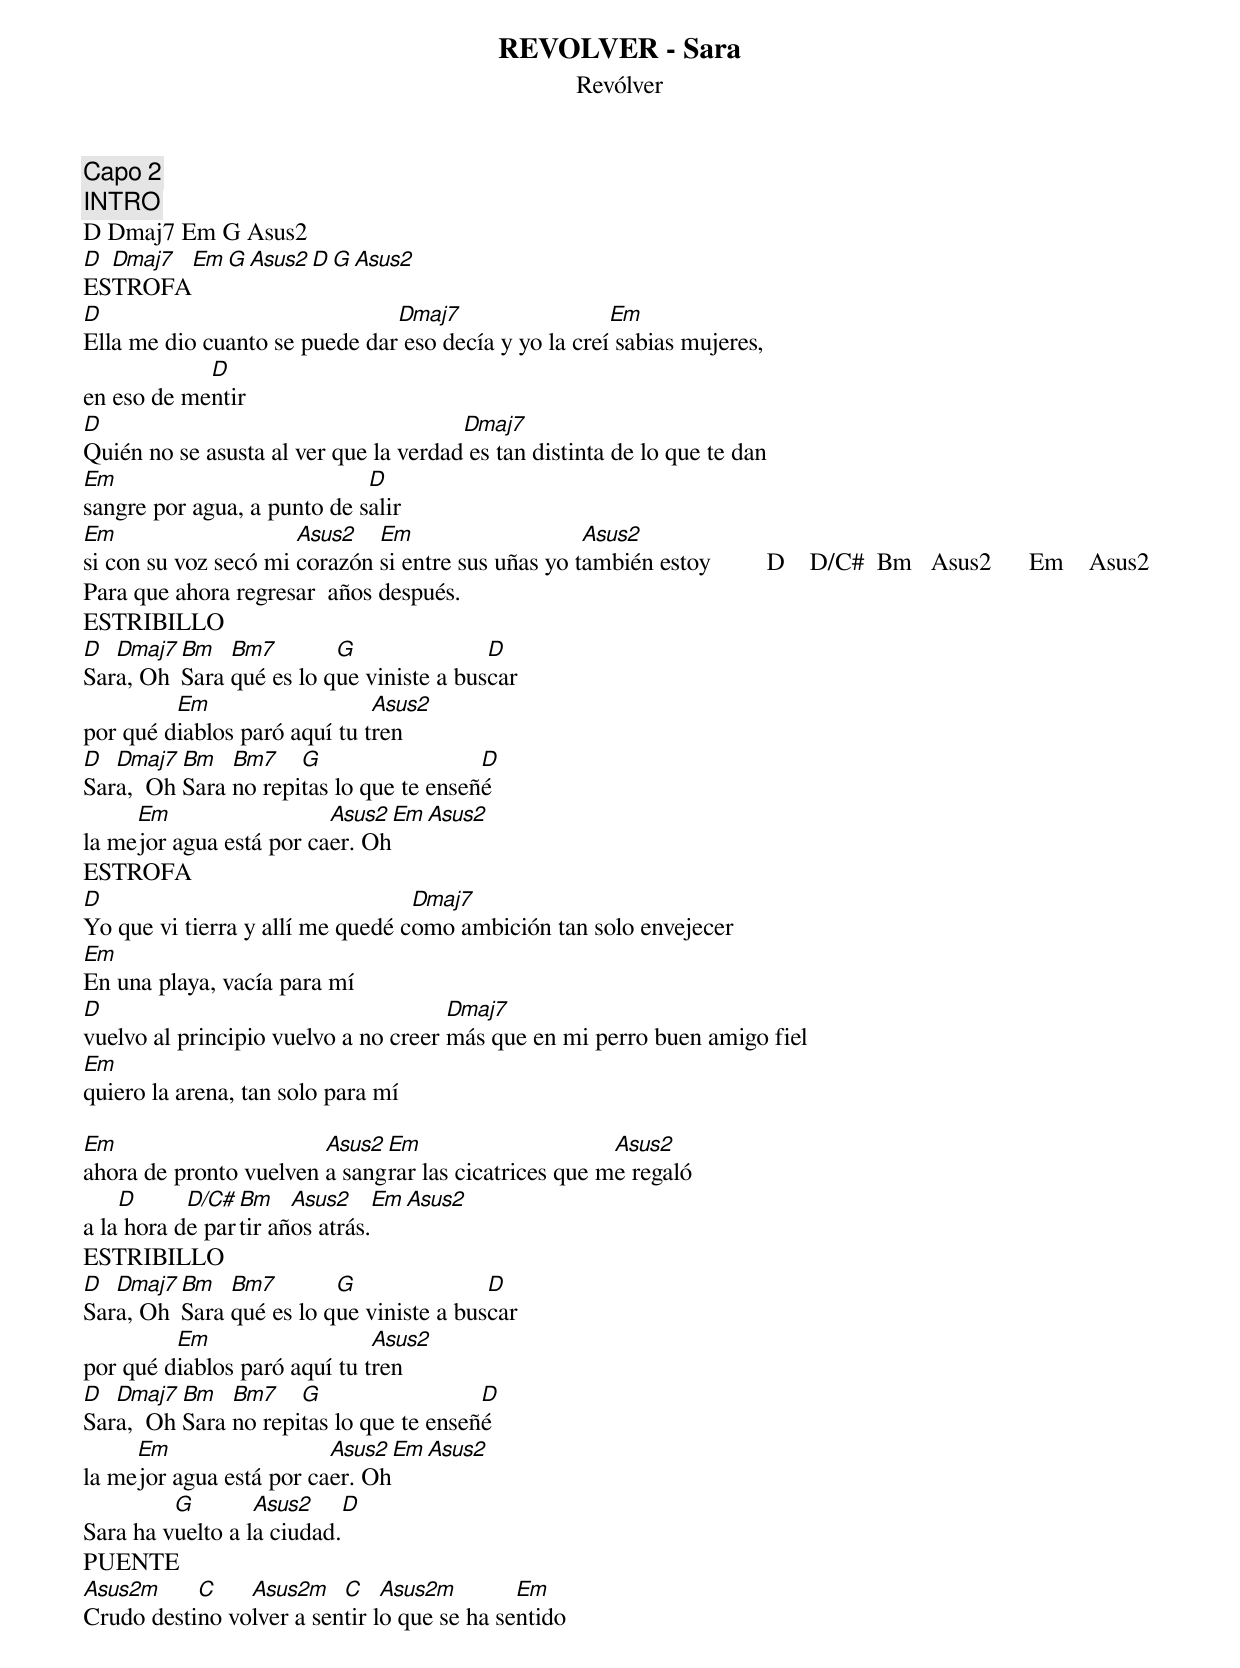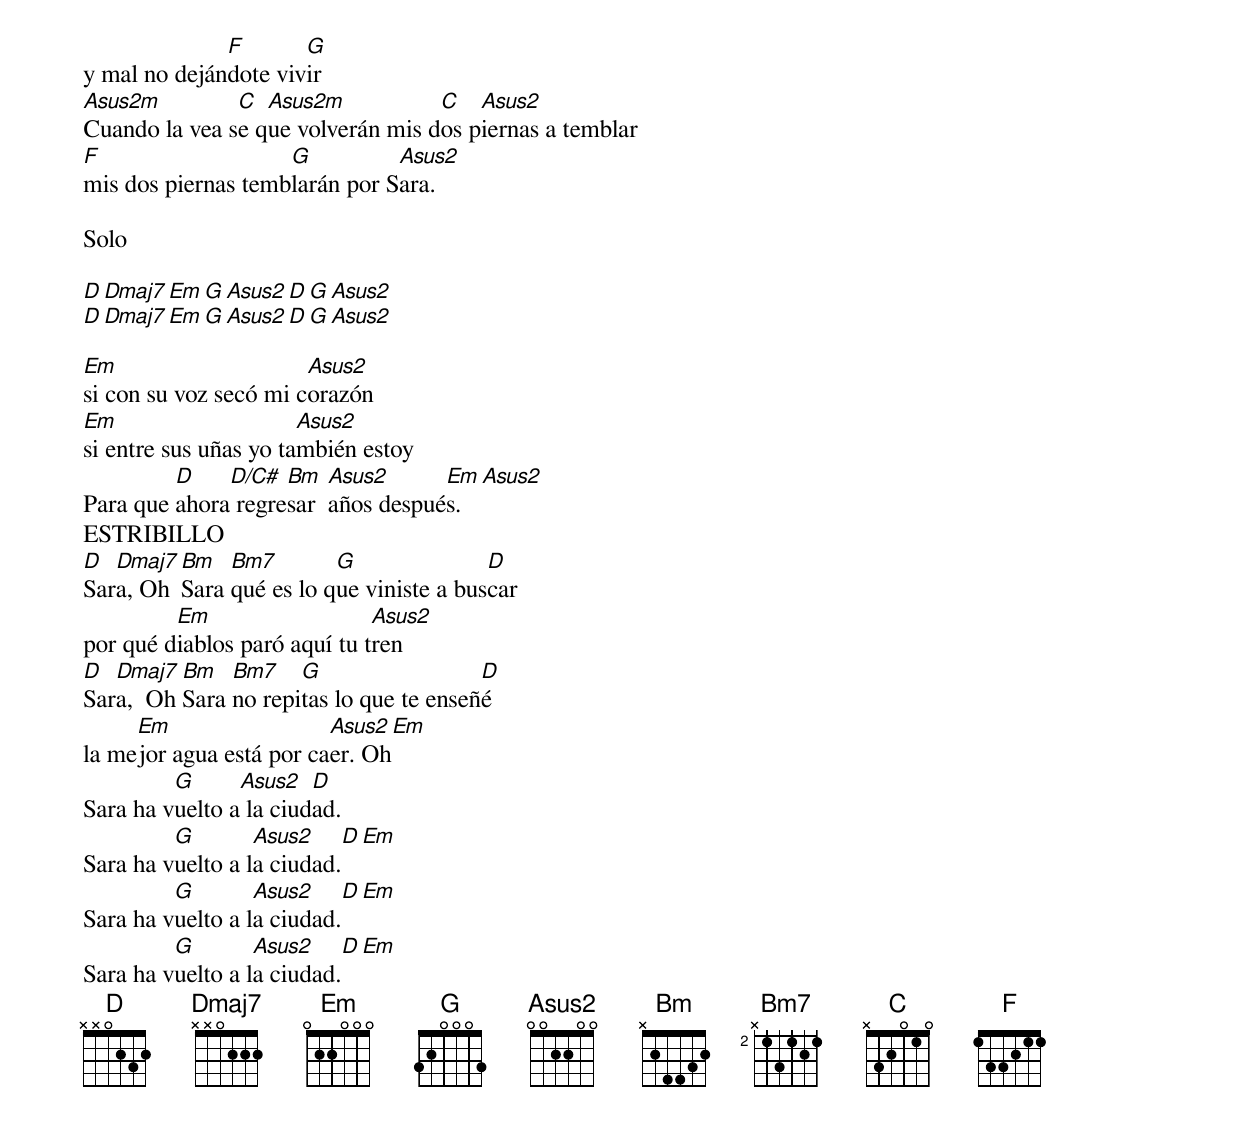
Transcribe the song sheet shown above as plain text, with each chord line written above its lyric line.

REVOLVER - Sara
Revólver
Capo 2
INTRO
D Dmaj7 Em G Asus2
D Dmaj7 Em G Asus2 D G Asus2
ESTROFA
D                              Dmaj7                  Em
Ella me dio cuanto se puede dar eso decía y yo la creí sabias mujeres,
            D
en eso de mentir
D                                      Dmaj7
Quién no se asusta al ver que la verdad es tan distinta de lo que te dan
Em                           D
sangre por agua, a punto de salir
Em                    Asus2   Em                    Asus2
si con su voz secó mi corazón si entre sus uñas yo también estoy         D    D/C#  Bm   Asus2      Em    Asus2
Para que ahora regresar  años después.
ESTRIBILLO
D  Dmaj7 Bm   Bm7        G               D
Sara, Oh Sara qué es lo que viniste a buscar
         Em                   Asus2
por qué diablos paró aquí tu tren
D  Dmaj7  Bm   Bm7    G                  D
Sara,  Oh Sara no repitas lo que te enseñé
     Em                  Asus2     Em   Asus2
la mejor agua está por caer. Oh
ESTROFA
D                                 Dmaj7
Yo que vi tierra y allí me quedé como ambición tan solo envejecer
Em
En una playa, vacía para mí
D                                     Dmaj7
vuelvo al principio vuelvo a no creer más que en mi perro buen amigo fiel
Em
quiero la arena, tan solo para mí

Em                      Asus2 Em                      Asus2
ahora de pronto vuelven a sangrar las cicatrices que me regaló
    D      D/C# Bm    Asus2    Em    Asus2
a la hora de partir años atrás.
ESTRIBILLO
D  Dmaj7 Bm   Bm7        G               D
Sara, Oh Sara qué es lo que viniste a buscar
         Em                   Asus2
por qué diablos paró aquí tu tren
D  Dmaj7  Bm   Bm7    G                  D
Sara,  Oh Sara no repitas lo que te enseñé
     Em                  Asus2     Em   Asus2
la mejor agua está por caer. Oh
         G        Asus2     D
Sara ha vuelto a la ciudad.
PUENTE
Asus2m     C    Asus2m    C    Asus2m        Em
Crudo destino volver a sentir lo que se ha sentido
              F       G
y mal no dejándote vivir
Asus2m         C  Asus2m           C   Asus2
Cuando la vea se que volverán mis dos piernas a temblar
F                   G          Asus2
mis dos piernas temblarán por Sara.

Solo

D Dmaj7 Em G Asus2 D G Asus2
D Dmaj7 Em G Asus2 D G Asus2

Em                     Asus2
si con su voz secó mi corazón
Em                     Asus2
si entre sus uñas yo también estoy
         D    D/C#  Bm   Asus2      Em    Asus2
Para que ahora regresar  años después.
ESTRIBILLO
D  Dmaj7 Bm   Bm7        G               D
Sara, Oh Sara qué es lo que viniste a buscar
         Em                   Asus2
por qué diablos paró aquí tu tren
D  Dmaj7  Bm   Bm7    G                  D
Sara,  Oh Sara no repitas lo que te enseñé
     Em                  Asus2     Em
la mejor agua está por caer. Oh
         G      Asus2   D
Sara ha vuelto a la ciudad.
         G        Asus2     D   Em
Sara ha vuelto a la ciudad.
         G        Asus2     D   Em
Sara ha vuelto a la ciudad.
         G        Asus2     D   Em
Sara ha vuelto a la ciudad.
